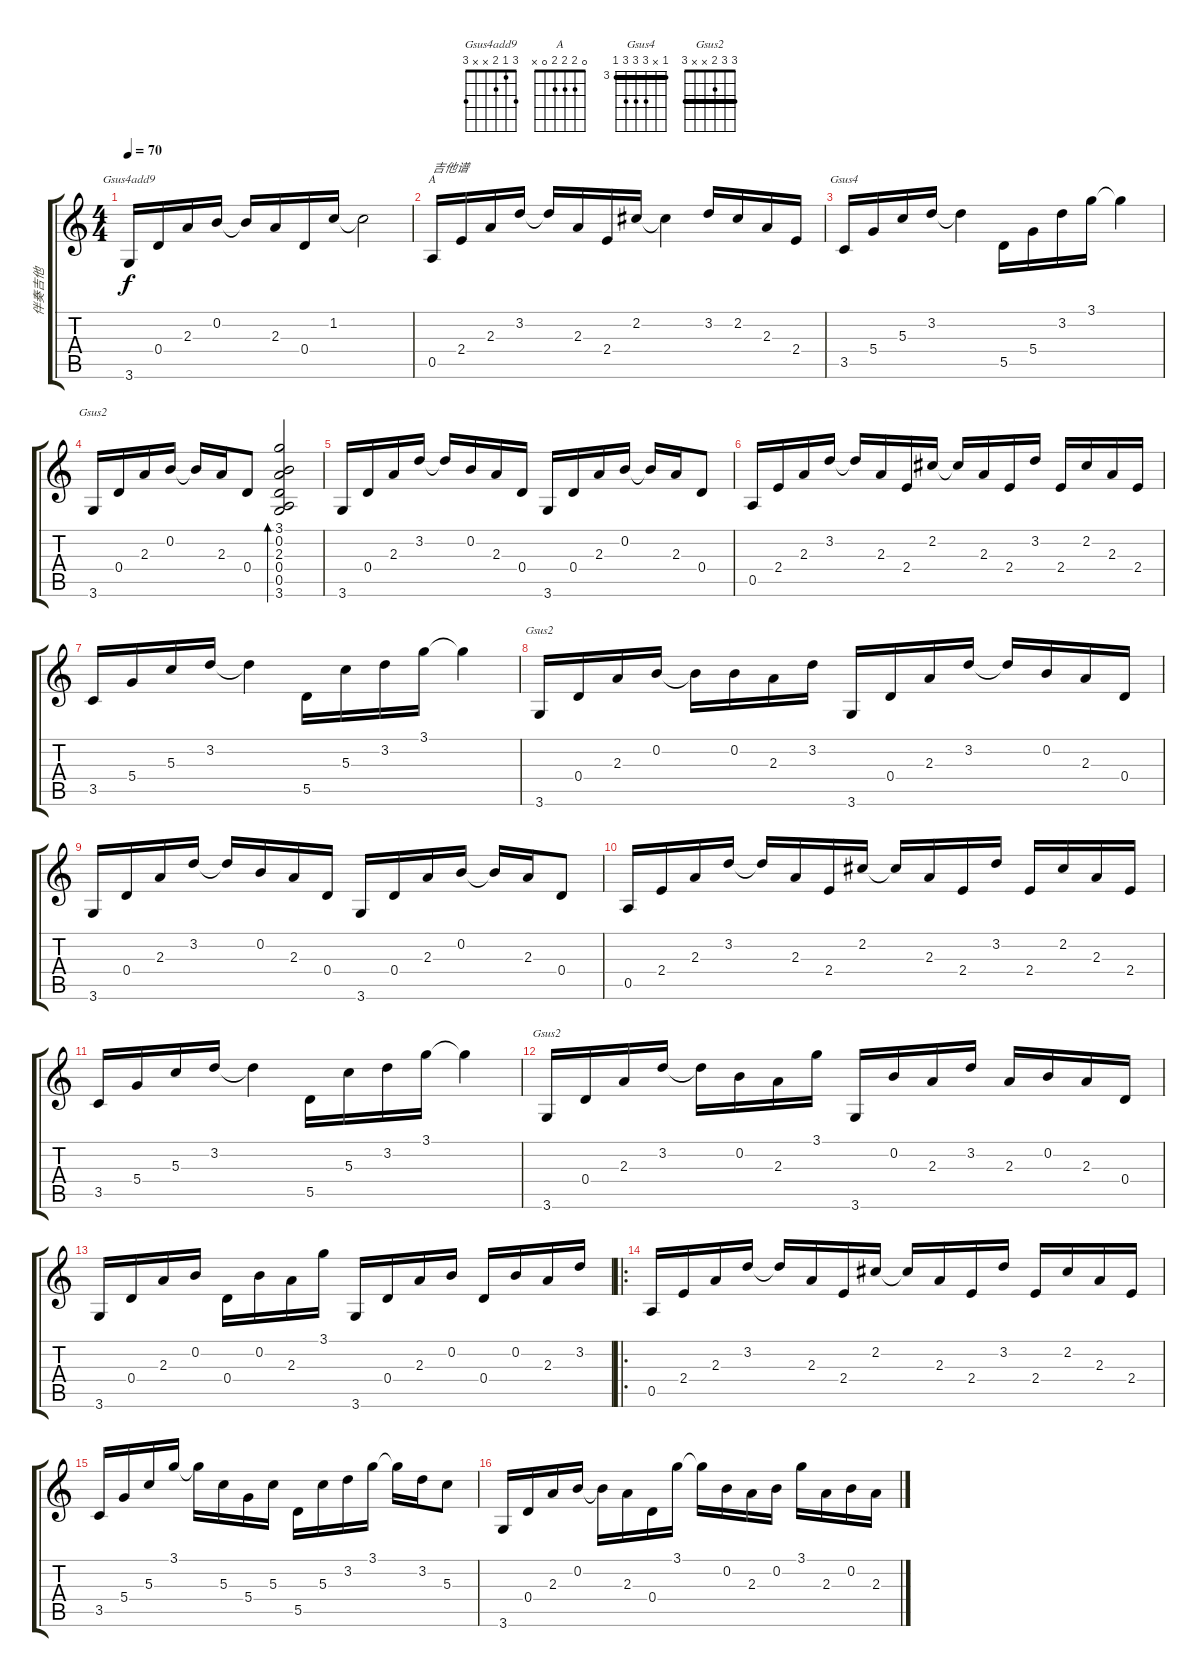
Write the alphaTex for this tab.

\track ("伴奏吉他" "伴奏吉他") {instrument acousticguitarsteel}
\staff {score tabs}
\tuning (E4 B3 G3 D3 A2 E2) {hide}
\chord ("Gsus4add9" 3 1 2 x x 3)
\chord ("A" 0 2 2 2 0 x)
\chord ("Gsus4" 3 x 5 5 5 3) {firstfret 3 barre 3}
\chord ("Gsus2" 3 x 2 x x 3)
\chord ("Gsus2" x 3 2 x x 3)
\chord ("Gsus2" 3 3 2 x x 3) {barre 3}
\ts (4 4)
\tempo 70
\clef g2
\ks c
3.6.16{ch "Gsus4add9" dy f instrument acousticguitarsteel} 0.4.16 2.3.16 0.2.16 0.2{t}.16 2.3.16 0.4.16 1.2.16 1.2{t}.2 |
0.5.16{ch "A" txt "吉他谱"} 2.4.16 2.3.16 3.2.16 3.2{t}.16 2.3.16 2.4.16 2.2.16 2.2{t}.4 3.2.16 2.2.16 2.3.16 2.4.16 |
3.5.16{ch "Gsus4"} 5.4.16 5.3.16 3.2.16 3.2{t}.4 5.5.16 5.4.16 3.2.16 3.1.16 3.1{t}.4 |
3.6.16{ch "Gsus2"} 0.4.16 2.3.16 0.2.16 0.2{t}.16 2.3.16 0.4.8 (3.1 0.2 2.3 0.4 0.5 3.6).2{bd 240} |
3.6.16 0.4.16 2.3.16 3.2.16 3.2{t}.16 0.2.16 2.3.16 0.4.16 3.6.16 0.4.16 2.3.16 0.2.16 0.2{t}.16 2.3.16 0.4.8 |
0.5.16 2.4.16 2.3.16 3.2.16 3.2{t}.16 2.3.16 2.4.16 2.2.16 2.2{t}.16 2.3.16 2.4.16 3.2.16 2.4.16 2.2.16 2.3.16 2.4.16 |
3.5.16 5.4.16 5.3.16 3.2.16 3.2{t}.4 5.5.16 5.3.16 3.2.16 3.1.16 3.1{t}.4 |
3.6.16{ch "Gsus2"} 0.4.16 2.3.16 0.2.16 0.2{t}.16 0.2.16 2.3.16 3.2.16 3.6.16 0.4.16 2.3.16 3.2.16 3.2{t}.16 0.2.16 2.3.16 0.4.16 |
3.6.16 0.4.16 2.3.16 3.2.16 3.2{t}.16 0.2.16 2.3.16 0.4.16 3.6.16 0.4.16 2.3.16 0.2.16 0.2{t}.16 2.3.16 0.4.8 |
0.5.16 2.4.16 2.3.16 3.2.16 3.2{t}.16 2.3.16 2.4.16 2.2.16 2.2{t}.16 2.3.16 2.4.16 3.2.16 2.4.16 2.2.16 2.3.16 2.4.16 |
3.5.16 5.4.16 5.3.16 3.2.16 3.2{t}.4 5.5.16 5.3.16 3.2.16 3.1.16 3.1{t}.4 |
3.6.16{ch "Gsus2"} 0.4.16 2.3.16 3.2.16 3.2{t}.16 0.2.16 2.3.16 3.1.16 3.6.16 0.2.16 2.3.16 3.2.16 2.3.16 0.2.16 2.3.16 0.4.16 |
3.6.16 0.4.16 2.3.16 0.2.16 0.4.16 0.2.16 2.3.16 3.1.16 3.6.16 0.4.16 2.3.16 0.2.16 0.4.16 0.2.16 2.3.16 3.2.16 |
\ro
0.5.16 2.4.16 2.3.16 3.2.16 3.2{t}.16 2.3.16 2.4.16 2.2.16 2.2{t}.16 2.3.16 2.4.16 3.2.16 2.4.16 2.2.16 2.3.16 2.4.16 |
3.5.16 5.4.16 5.3.16 3.1.16 3.1{t}.16 5.3.16 5.4.16 5.3.16 5.5.16 5.3.16 3.2.16 3.1.16 3.1{t}.16 3.2.16 5.3.8 |
3.6.16 0.4.16 2.3.16 0.2.16 0.2{t}.16 2.3.16 0.4.16 3.1.16 3.1{t}.16 0.2.16 2.3.16 0.2.16 3.1.16 2.3.16 0.2.16 2.3.16
